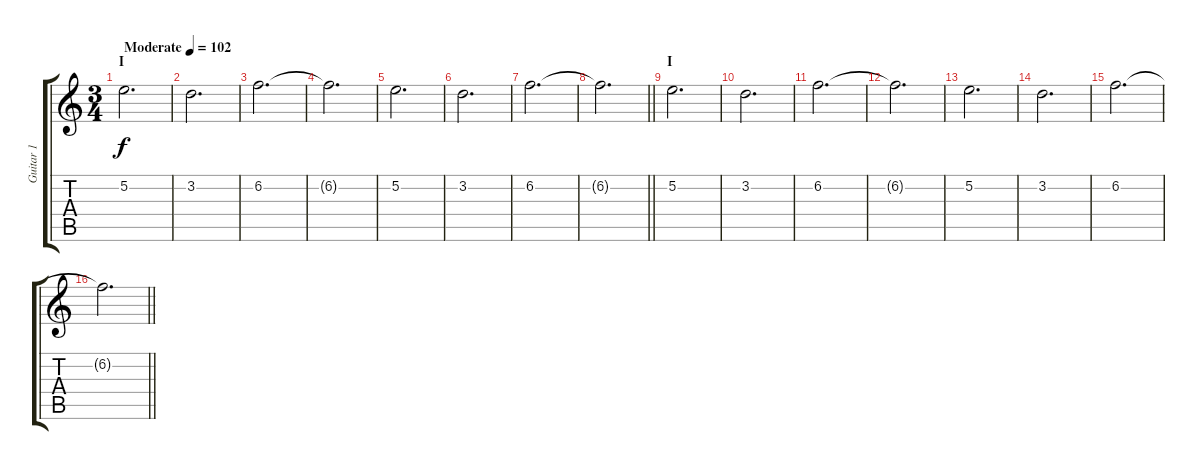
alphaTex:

\track ("Guitar 1" "Guitar 1") {instrument overdrivenguitar}
\staff {score tabs}
\tuning (E4 B3 G3 D3 A2 E2) {hide}
\ts (3 4)
\section ("" "I")
\tempo (102 "Moderate")
\clef g2
\ks c
5.2.2{d dy f instrument overdrivenguitar} |
3.2.2{d} |
6.2.2{d} |
6.2{t}.2{d} |
5.2.2{d} |
3.2.2{d} |
6.2.2{d} |
\barLineRight lightlight
6.2{t}.2{d} |
\section ("" "I")
5.2.2{d} |
3.2.2{d} |
6.2.2{d} |
6.2{t}.2{d} |
5.2.2{d} |
3.2.2{d} |
6.2.2{d} |
\barLineRight lightlight
6.2{t}.2{d}
